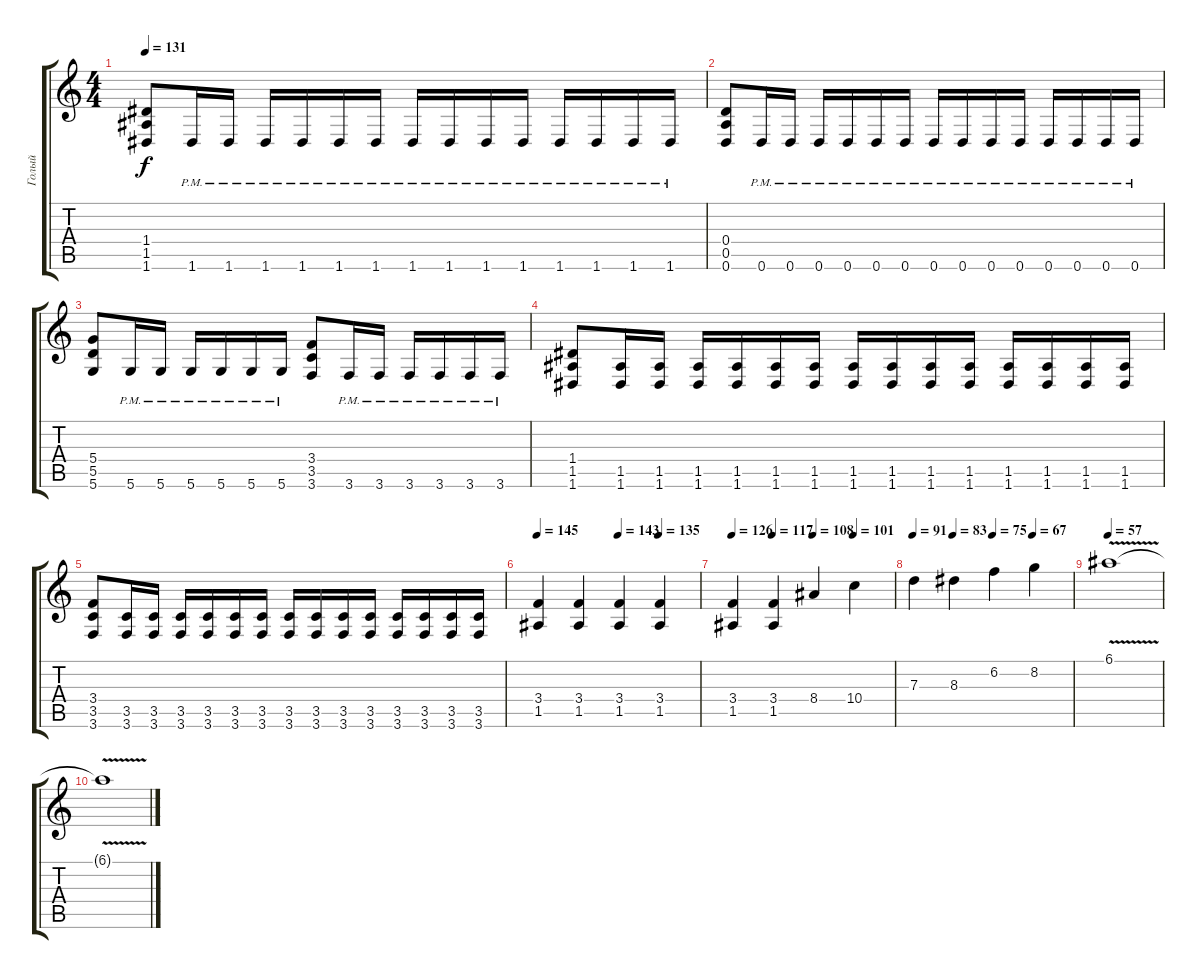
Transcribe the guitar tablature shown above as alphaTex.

\track ("Голый" "Голый") {instrument overdrivenguitar}
\staff {score tabs}
\tuning (E4 B3 G3 D3 A2 D2) {hide}
\ts (4 4)
\tempo 131
\clef g2
\ks c
(1.4 1.5 1.6).8{dy f} 1.6{pm}.16 1.6{pm}.16 1.6{pm}.16 1.6{pm}.16 1.6{pm}.16 1.6{pm}.16 1.6{pm}.16 1.6{pm}.16 1.6{pm}.16 1.6{pm}.16 1.6{pm}.16 1.6{pm}.16 1.6{pm}.16 1.6{pm}.16 |
(0.4 0.5 0.6).8 0.6{pm}.16 0.6{pm}.16 0.6{pm}.16 0.6{pm}.16 0.6{pm}.16 0.6{pm}.16 0.6{pm}.16 0.6{pm}.16 0.6{pm}.16 0.6{pm}.16 0.6{pm}.16 0.6{pm}.16 0.6{pm}.16 0.6{pm}.16 |
(5.4 5.5 5.6).8 5.6{pm}.16 5.6{pm}.16 5.6{pm}.16 5.6{pm}.16 5.6{pm}.16 5.6{pm}.16 (3.4 3.5 3.6).8 3.6{pm}.16 3.6{pm}.16 3.6{pm}.16 3.6{pm}.16 3.6{pm}.16 3.6{pm}.16 |
(1.4 1.5 1.6).8 (1.5 1.6).16 (1.5 1.6).16 (1.5 1.6).16 (1.5 1.6).16 (1.5 1.6).16 (1.5 1.6).16 (1.5 1.6).16 (1.5 1.6).16 (1.5 1.6).16 (1.5 1.6).16 (1.5 1.6).16 (1.5 1.6).16 (1.5 1.6).16 (1.5 1.6).16 |
(3.4 3.5 3.6).8 (3.5 3.6).16 (3.5 3.6).16 (3.5 3.6).16 (3.5 3.6).16 (3.5 3.6).16 (3.5 3.6).16 (3.5 3.6).16 (3.5 3.6).16 (3.5 3.6).16 (3.5 3.6).16 (3.5 3.6).16 (3.5 3.6).16 (3.5 3.6).16 (3.5 3.6).16 |
\tempo 145
\tempo (143 0.5)
\tempo (135 0.75)
(3.4 1.5).4 (3.4 1.5).4 (3.4 1.5).4 (3.4 1.5).4 |
\tempo 126
\tempo (117 0.25)
\tempo (108 0.5)
\tempo (101 0.75)
(3.4 1.5).4 (3.4 1.5).4 8.4.4 10.4.4 |
\tempo 91
\tempo (83 0.25)
\tempo (75 0.5)
\tempo (67 0.75)
7.3.4 8.3.4 6.2.4 8.2.4 |
\tempo 57
6.1{v}.1 |
6.1{t}.1
